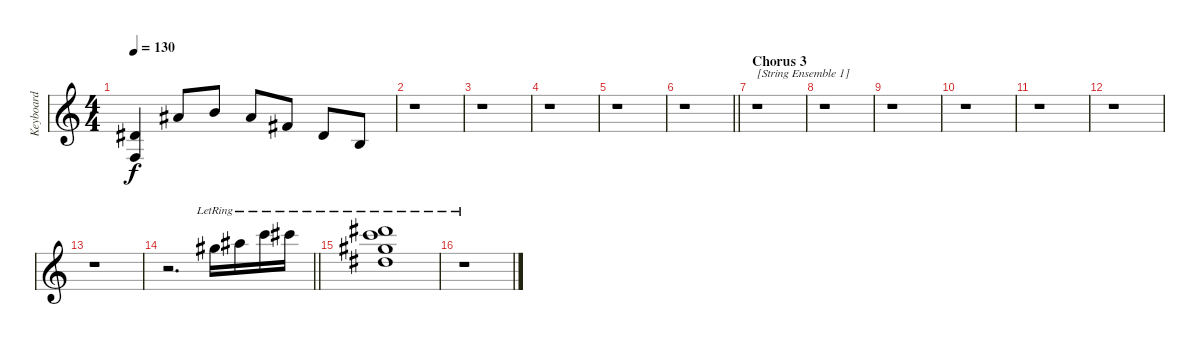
\track ("Keyboard" "Keyboard") {instrument pad2warm}
\staff {score}
\tuning (E4 B3 G3 D3 A2 E2 B1) {hide}
\ts (4 4)
\tempo 130
\clef g2
\ks c
(8.3{t} 8.5{t}).4{dy f} 6.1.8 7.1.8 6.1.8 7.2.8 8.3.8 0.2.8 |
r.1 |
r.1 |
r.1 |
r.1 |
\barLineRight lightlight
r.1 |
\section ("" "Chorus 3")
r.1{txt "[String Ensemble 1]" instrument stringensemble1} |
r.1 |
r.1 |
r.1 |
r.1 |
r.1 |
r.1 |
\barLineRight lightlight
r.2{d} 16.1{lr}.16 18.1{lr}.16 20.1{lr}.16 21.1{lr}.16 |
(23.1{lr} 25.2{lr} 25.3{lr} 25.4{lr}).1{volume 2} |
r.1
